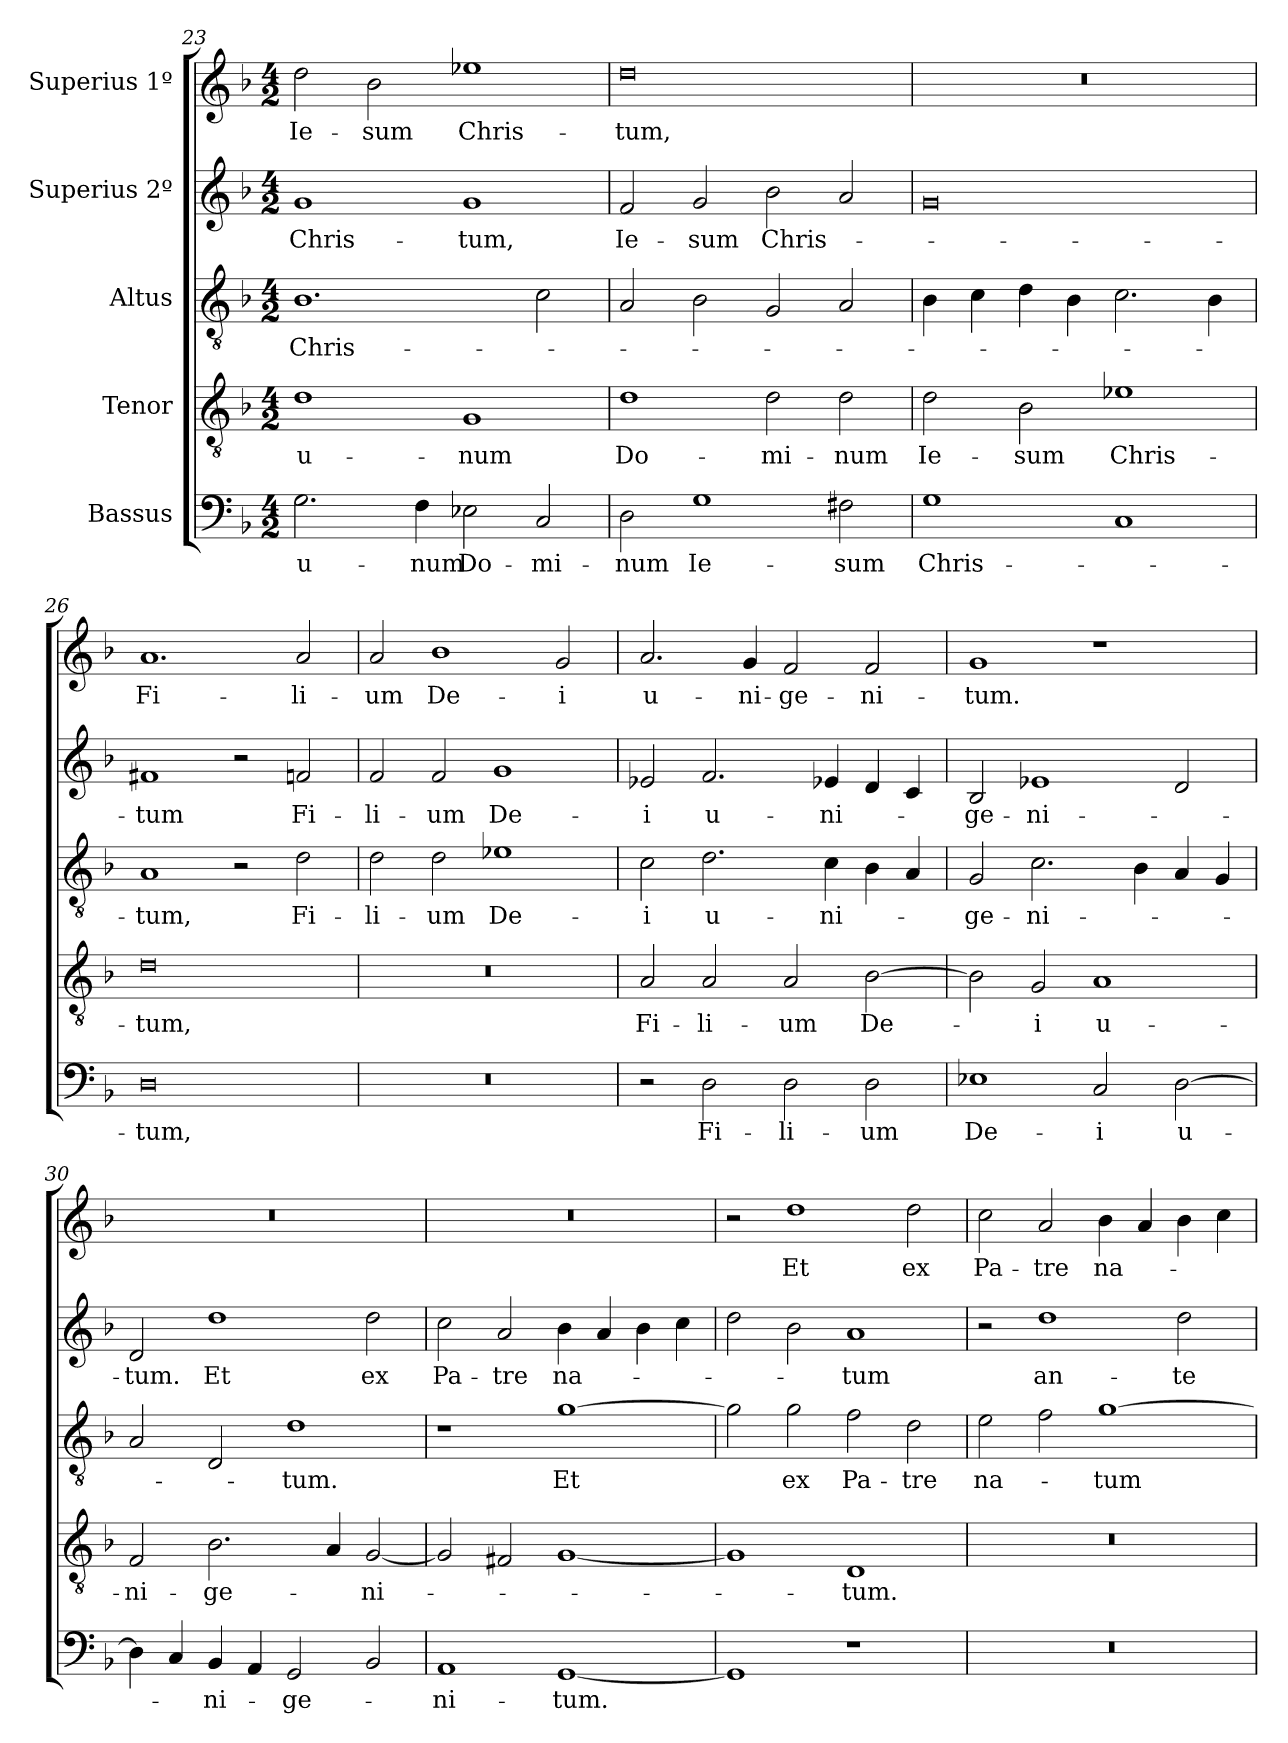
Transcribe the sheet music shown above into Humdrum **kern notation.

**kern	**text	**kern	**text	**kern	**text	**kern	**text	**kern	**text
*part5	*part5	*part4	*part4	*part3	*part3	*part2	*part2	*part1	*part1
*staff5	*staff5	*staff4	*staff4	*staff3	*staff3	*staff2	*staff2	*staff1	*staff1
*I"Bassus	*	*I"Tenor	*	*I"Altus	*	*I"Superius 2º	*	*I"Superius 1º	*
*clefF4	*	*clefGv2	*	*clefGv2	*	*clefG2	*	*clefG2	*
*k[b-]	*	*k[b-]	*	*k[b-]	*	*k[b-]	*	*k[b-]	*
*M4/2	*	*M4/2	*	*M4/2	*	*M4/2	*	*M4/2	*
=23	=23	=23	=23	=23	=23	=23	=23	=23	=23
2.G\	u-	1d\	u-	1.B-\	Chris-	1g/	Chris-	2dd\	Ie-
.	.	.	.	.	.	.	.	2b-\	-sum
4F\	-num	.	.	.	.	.	.	.	.
2E-X\	Do-	1G/	-num	.	.	1g/	-tum,	1ee-X\	Chris-
2C/	-mi-	.	.	2c\	.	.	.	.	.
=24	=24	=24	=24	=24	=24	=24	=24	=24	=24
2D\	-num	1d\	Do-	2A/	.	2f/	Ie-	0dd\	-tum,
1G\	Ie-	.	.	2B-\	.	2g/	-sum	.	.
.	.	2d\	-mi-	2G/	.	2b-\	Chris-	.	.
2F#X\	-sum	2d\	-num	2A/	.	2a/	.	.	.
=25	=25	=25	=25	=25	=25	=25	=25	=25	=25
1G\	Chris-	2d\	Ie-	4B-\	.	0g/	.	0r	.
.	.	.	.	4c\	.	.	.	.	.
.	.	2B-\	-sum	4d\	.	.	.	.	.
.	.	.	.	4B-\	.	.	.	.	.
1C/	.	1e-X\	Chris-	2.c\	.	.	.	.	.
.	.	.	.	4B-\	.	.	.	.	.
=26	=26	=26	=26	=26	=26	=26	=26	=26	=26
0D\	-tum,	0d\	-tum,	1A/	-tum,	1f#X/	-tum	1.a/	Fi-
.	.	.	.	2r	.	2r	.	.	.
.	.	.	.	2d\	Fi-	2f/	Fi-	2a/	-li-
=27	=27	=27	=27	=27	=27	=27	=27	=27	=27
0r	.	0r	.	2d\	-li-	2f/	-li-	2a/	-um
.	.	.	.	2d\	-um	2f/	-um	1b-\	De-
.	.	.	.	1e-X\	De-	1g/	De-	.	.
.	.	.	.	.	.	.	.	2g/	-i
=28	=28	=28	=28	=28	=28	=28	=28	=28	=28
2r	.	2A/	Fi-	2c\	-i	2e-X/	-i	2.a/	u-
2D\	Fi-	2A/	-li-	2.d\	u-	2.f/	u-	.	.
.	.	.	.	.	.	.	.	4g/	-ni-
2D\	-li-	2A/	-um	.	.	.	.	2f/	-ge-
.	.	.	.	4c\	-ni-	4e-X/	-ni-	.	.
2D\	-um	[2B-\	De-	4B-\	.	4d/	.	2f/	-ni-
.	.	.	.	4A/	.	4c/	.	.	.
=29	=29	=29	=29	=29	=29	=29	=29	=29	=29
1E-X\	De-	2B-\]	.	2G/	-ge-	2B-/	-ge-	1g/	-tum.
.	.	2G/	-i	2.c\	-ni-	1e-X/	-ni-	.	.
2C/	-i	1A/	u-	.	.	.	.	1r	.
.	.	.	.	4B-\	.	.	.	.	.
[2D\	u-	.	.	4A/	.	2d/	.	.	.
.	.	.	.	4G/	.	.	.	.	.
=30	=30	=30	=30	=30	=30	=30	=30	=30	=30
4D\]	.	2F/	-ni-	2A/	.	2d/	-tum.	0r	.
4C/	.	.	.	.	.	.	.	.	.
4BB-/	-ni-	2.B-\	-ge-	2D/	.	1dd\	Et	.	.
4AA/	.	.	.	.	.	.	.	.	.
2GG/	-ge-	.	.	1d\	-tum.	.	.	.	.
.	.	4A/	.	.	.	.	.	.	.
2BB-/	.	[2G/	-ni-	.	.	2dd\	ex	.	.
=31	=31	=31	=31	=31	=31	=31	=31	=31	=31
1AA/	-ni-	2G/]	.	1r	.	2cc\	Pa-	0r	.
.	.	2F#X/	.	.	.	2a/	-tre	.	.
[1GG/	-tum.	[1G/	.	[1g\	Et	4b-\	na-	.	.
.	.	.	.	.	.	4a/	.	.	.
.	.	.	.	.	.	4b-\	.	.	.
.	.	.	.	.	.	4cc\	.	.	.
=32	=32	=32	=32	=32	=32	=32	=32	=32	=32
1GG/]	.	1G/]	.	2g\]	.	2dd\	.	2r	.
.	.	.	.	2g\	ex	2b-\	.	1dd\	Et
1r	.	1D/	-tum.	2f\	Pa-	1a/	-tum	.	.
.	.	.	.	2d\	-tre	.	.	2dd\	ex
=33	=33	=33	=33	=33	=33	=33	=33	=33	=33
0r	.	0r	.	2e\	na-	2r	.	2cc\	Pa-
.	.	.	.	2f\	.	1dd\	an-	2a/	-tre
.	.	.	.	[1g\	-tum	.	.	4b-\	na-
.	.	.	.	.	.	.	.	4a/	.
.	.	.	.	.	.	2dd\	-te	4b-\	.
.	.	.	.	.	.	.	.	4cc\	.
=	=	=	=	=	=	=	=	=	=
*-	*-	*-	*-	*-	*-	*-	*-	*-	*-
